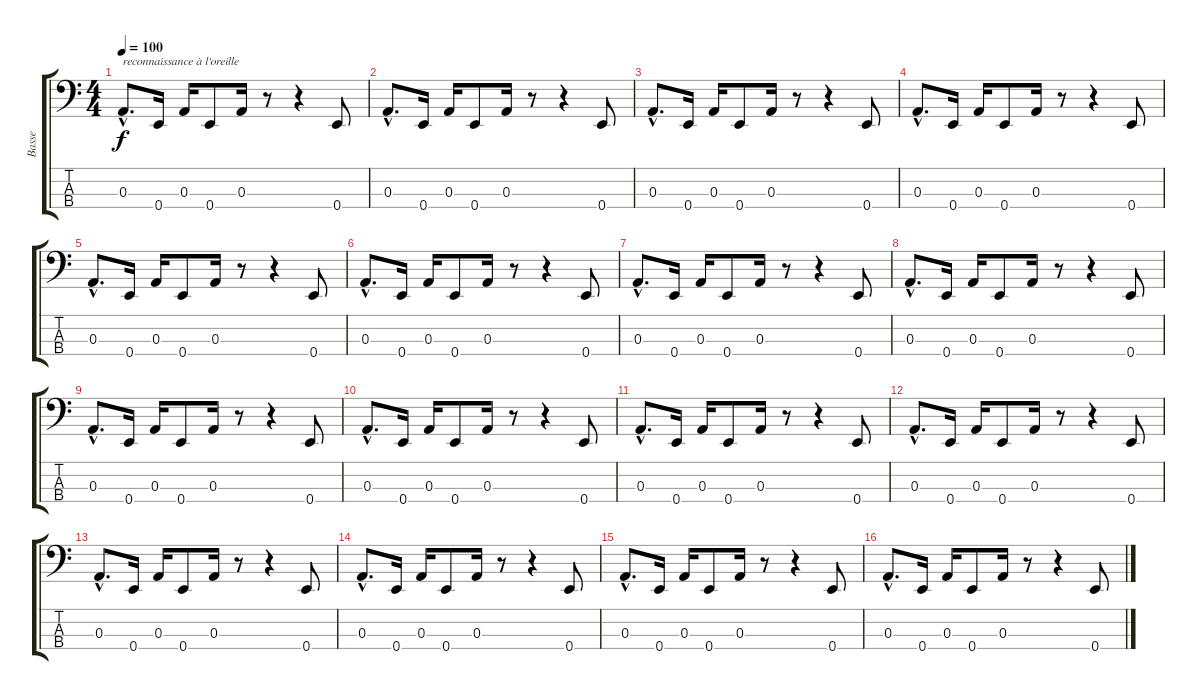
\track ("Basse" "Basse") {instrument electricbassfinger}
\staff {score tabs}
\tuning (G2 D2 A1 E1) {hide}
\ts (4 4)
\tempo 100
\clef f4
\ks c
0.3{hac}.8{d txt "reconnaissance à l'oreille" dy f instrument electricbassfinger} 0.4.16 0.3.16 0.4.8 0.3.16 r.8 r.4 0.4.8 |
0.3{hac}.8{d} 0.4.16 0.3.16 0.4.8 0.3.16 r.8 r.4 0.4.8 |
0.3{hac}.8{d} 0.4.16 0.3.16 0.4.8 0.3.16 r.8 r.4 0.4.8 |
0.3{hac}.8{d} 0.4.16 0.3.16 0.4.8 0.3.16 r.8 r.4 0.4.8 |
0.3{hac}.8{d} 0.4.16 0.3.16 0.4.8 0.3.16 r.8 r.4 0.4.8 |
0.3{hac}.8{d} 0.4.16 0.3.16 0.4.8 0.3.16 r.8 r.4 0.4.8 |
0.3{hac}.8{d} 0.4.16 0.3.16 0.4.8 0.3.16 r.8 r.4 0.4.8 |
0.3{hac}.8{d} 0.4.16 0.3.16 0.4.8 0.3.16 r.8 r.4 0.4.8 |
0.3{hac}.8{d} 0.4.16 0.3.16 0.4.8 0.3.16 r.8 r.4 0.4.8 |
0.3{hac}.8{d} 0.4.16 0.3.16 0.4.8 0.3.16 r.8 r.4 0.4.8 |
0.3{hac}.8{d} 0.4.16 0.3.16 0.4.8 0.3.16 r.8 r.4 0.4.8 |
0.3{hac}.8{d} 0.4.16 0.3.16 0.4.8 0.3.16 r.8 r.4 0.4.8 |
0.3{hac}.8{d} 0.4.16 0.3.16 0.4.8 0.3.16 r.8 r.4 0.4.8 |
0.3{hac}.8{d} 0.4.16 0.3.16 0.4.8 0.3.16 r.8 r.4 0.4.8 |
0.3{hac}.8{d} 0.4.16 0.3.16 0.4.8 0.3.16 r.8 r.4 0.4.8 |
0.3{hac}.8{d} 0.4.16 0.3.16 0.4.8 0.3.16 r.8 r.4 0.4.8
